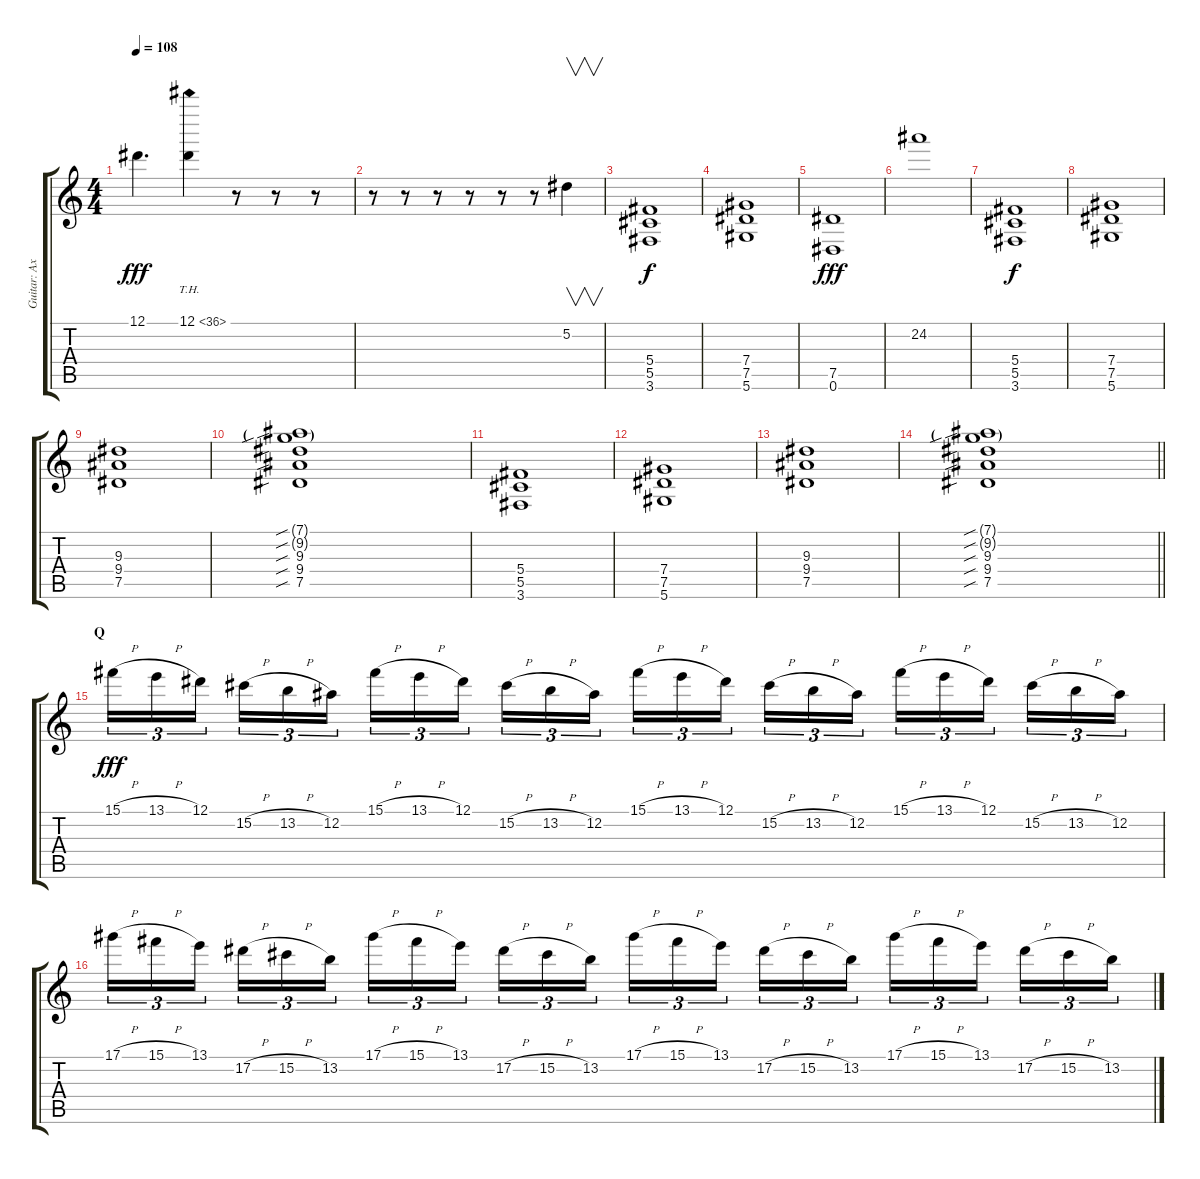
\track ("Guitar: Axel" "Guitar: Ax") {instrument overdrivenguitar}
\staff {score tabs}
\tuning (Eb4 Bb3 Gb3 Db3 Ab2 Eb2) {hide}
\ts (4 4)
\tempo 108
\clef g2
\ks c
12.1.4{d dy fff} 12.1{th 24}.4 r.8 r.8 r.8 |
r.8 r.8 r.8 r.8 r.8 r.8 5.2.4{v} |
(5.4 5.5 3.6).1{dy f} |
(7.4 7.5 5.6).1 |
(7.5 0.6).1{dy fff} |
24.2.1 |
(5.4 5.5 3.6).1{dy f} |
(7.4 7.5 5.6).1 |
(9.3 9.4 7.5).1 |
(7.1{sib g} 9.2{sib g} 9.3{sib} 9.4{sib} 7.5{sib}).1 |
(5.4 5.5 3.6).1 |
(7.4 7.5 5.6).1 |
(9.3 9.4 7.5).1 |
\barLineRight lightlight
(7.1{sib g} 9.2{sib g} 9.3{sib} 9.4{sib} 7.5{sib}).1 |
\section ("" "Q")
15.1{h}.16{tu (3 2) dy fff} 13.1{h}.16{tu (3 2)} 12.1.16{tu (3 2) beam splitsecondary} 15.2{h}.16{tu (3 2)} 13.2{h}.16{tu (3 2)} 12.2.16{tu (3 2)} 15.1{h}.16{tu (3 2)} 13.1{h}.16{tu (3 2)} 12.1.16{tu (3 2) beam splitsecondary} 15.2{h}.16{tu (3 2)} 13.2{h}.16{tu (3 2)} 12.2.16{tu (3 2)} 15.1{h}.16{tu (3 2)} 13.1{h}.16{tu (3 2)} 12.1.16{tu (3 2) beam splitsecondary} 15.2{h}.16{tu (3 2)} 13.2{h}.16{tu (3 2)} 12.2.16{tu (3 2)} 15.1{h}.16{tu (3 2)} 13.1{h}.16{tu (3 2)} 12.1.16{tu (3 2) beam splitsecondary} 15.2{h}.16{tu (3 2)} 13.2{h}.16{tu (3 2)} 12.2.16{tu (3 2)} |
17.1{h}.16{tu (3 2)} 15.1{h}.16{tu (3 2)} 13.1.16{tu (3 2) beam splitsecondary} 17.2{h}.16{tu (3 2)} 15.2{h}.16{tu (3 2)} 13.2.16{tu (3 2)} 17.1{h}.16{tu (3 2)} 15.1{h}.16{tu (3 2)} 13.1.16{tu (3 2) beam splitsecondary} 17.2{h}.16{tu (3 2)} 15.2{h}.16{tu (3 2)} 13.2.16{tu (3 2)} 17.1{h}.16{tu (3 2)} 15.1{h}.16{tu (3 2)} 13.1.16{tu (3 2) beam splitsecondary} 17.2{h}.16{tu (3 2)} 15.2{h}.16{tu (3 2)} 13.2.16{tu (3 2)} 17.1{h}.16{tu (3 2)} 15.1{h}.16{tu (3 2)} 13.1.16{tu (3 2) beam splitsecondary} 17.2{h}.16{tu (3 2)} 15.2{h}.16{tu (3 2)} 13.2.16{tu (3 2)}
